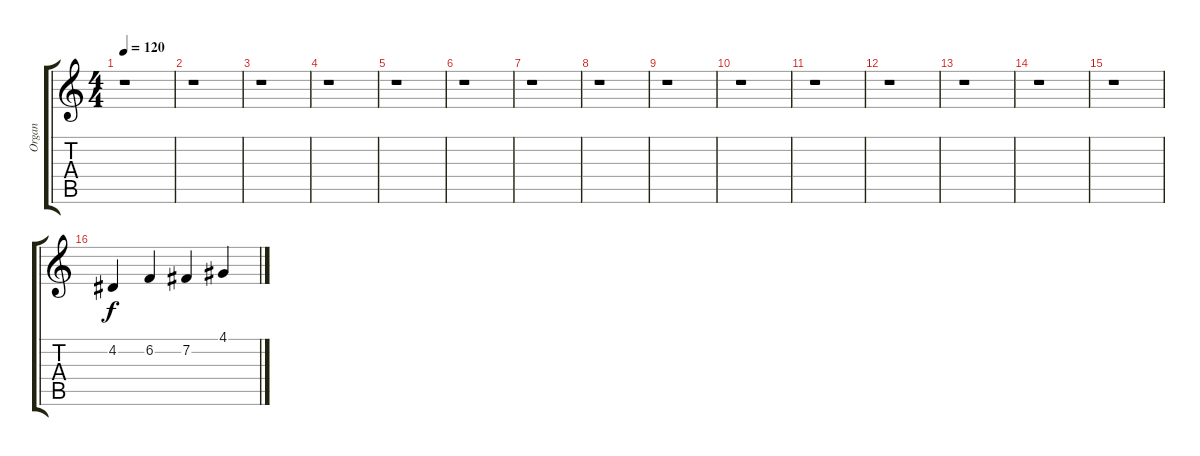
\track ("Organ" "Organ") {instrument reedorgan}
\staff {score tabs}
\tuning (E4 B3 G3 D3 A2 E2) {hide}
\ts (4 4)
\tempo 120
\clef g2
\ks c
r.1{dy f instrument reedorgan} |
r.1 |
r.1 |
r.1 |
r.1 |
r.1 |
r.1 |
r.1 |
r.1 |
r.1 |
r.1 |
r.1 |
r.1 |
r.1 |
r.1 |
4.2.4 6.2.4 7.2.4 4.1.4
